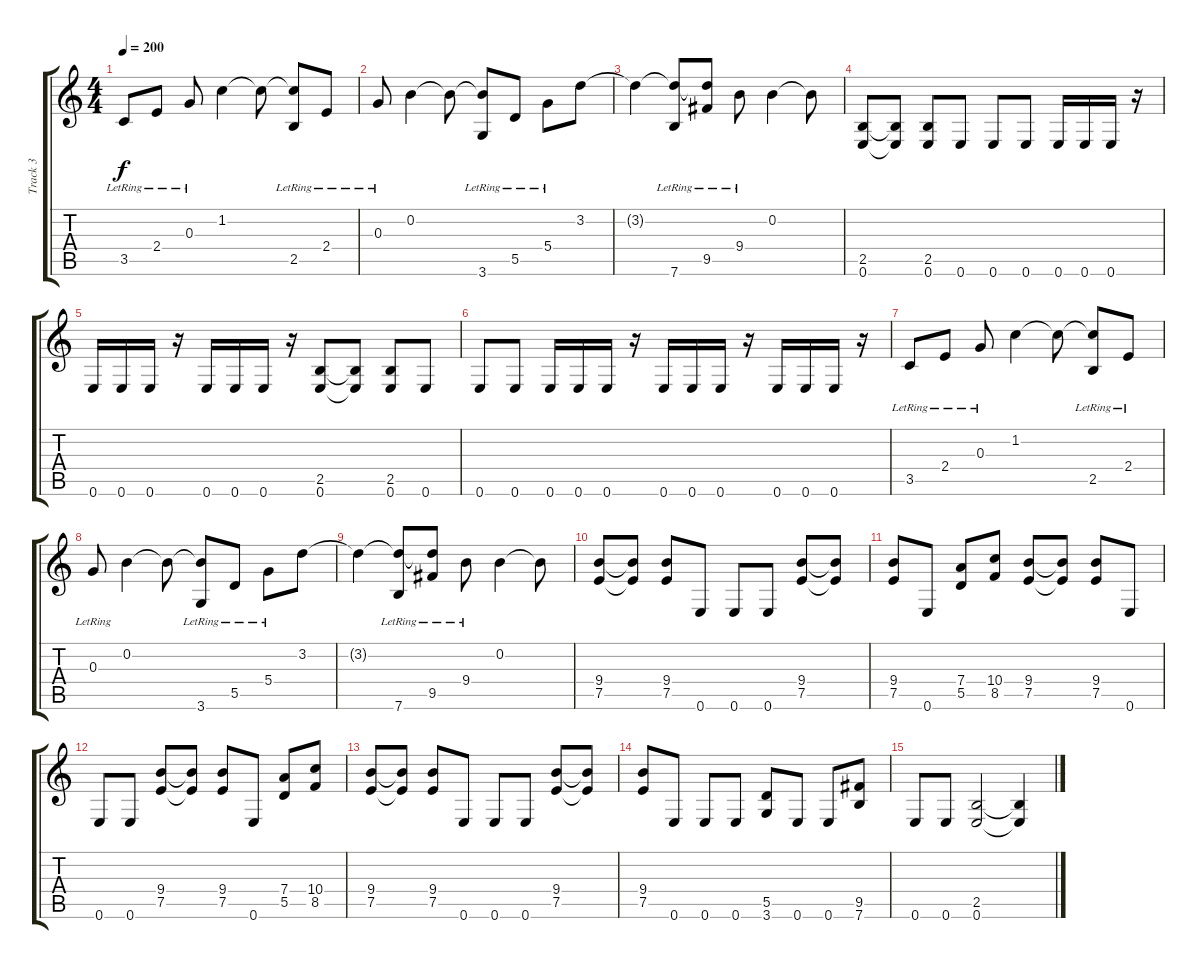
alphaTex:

\track ("Track 3" "Track 3") {instrument overdrivenguitar}
\staff {score tabs}
\tuning (E4 B3 G3 D3 A2 E2) {hide}
\ts (4 4)
\tempo 200
\clef g2
\ks c
3.5{lr}.8{dy f} 2.4{lr}.8 0.3{lr}.8 1.2.4 1.2{t}.8 (1.2{t} 2.5{lr}).8 2.4{lr}.8 |
0.3{lr}.8 0.2.4 0.2{t}.8 (0.2{t} 3.6{lr}).8 5.5{lr}.8 5.4{lr}.8 3.2.8 |
3.2{t}.4 (3.2{t} 7.6{lr}).8 (3.2{t} 9.5{lr}).8 9.4{lr}.8 0.2.4 0.2{t}.8 |
(2.5 0.6).8 (2.5{t} 0.6{t}).8 (2.5 0.6).8 0.6.8 0.6.8 0.6.8 0.6.16 0.6.16 0.6.16 r.16 |
0.6.16 0.6.16 0.6.16 r.16 0.6.16 0.6.16 0.6.16 r.16 (2.5 0.6).8 (2.5{t} 0.6{t}).8 (2.5 0.6).8 0.6.8 |
0.6.8 0.6.8 0.6.16 0.6.16 0.6.16 r.16 0.6.16 0.6.16 0.6.16 r.16 0.6.16 0.6.16 0.6.16 r.16 |
3.5{lr}.8 2.4{lr}.8 0.3{lr}.8 1.2.4 1.2{t}.8 (1.2{t} 2.5{lr}).8 2.4{lr}.8 |
0.3{lr}.8 0.2.4 0.2{t}.8 (0.2{t} 3.6{lr}).8 5.5{lr}.8 5.4{lr}.8 3.2.8 |
3.2{t}.4 (3.2{t} 7.6{lr}).8 (3.2{t} 9.5{lr}).8 9.4{lr}.8 0.2.4 0.2{t}.8 |
(9.4 7.5).8 (9.4{t} 7.5{t}).8 (9.4 7.5).8 0.6.8 0.6.8 0.6.8 (9.4 7.5).8 (9.4{t} 7.5{t}).8 |
(9.4 7.5).8 0.6.8 (7.4 5.5).8 (10.4 8.5).8 (9.4 7.5).8 (9.4{t} 7.5{t}).8 (9.4 7.5).8 0.6.8 |
0.6.8 0.6.8 (9.4 7.5).8 (9.4{t} 7.5{t}).8 (9.4 7.5).8 0.6.8 (7.4 5.5).8 (10.4 8.5).8 |
(9.4 7.5).8 (9.4{t} 7.5{t}).8 (9.4 7.5).8 0.6.8 0.6.8 0.6.8 (9.4 7.5).8 (9.4{t} 7.5{t}).8 |
(9.4 7.5).8 0.6.8 0.6.8 0.6.8 (5.5 3.6).8 0.6.8 0.6.8 (9.5 7.6).8 |
0.6.8 0.6.8 (2.5 0.6).2 (2.5{t} 0.6{t}).4
